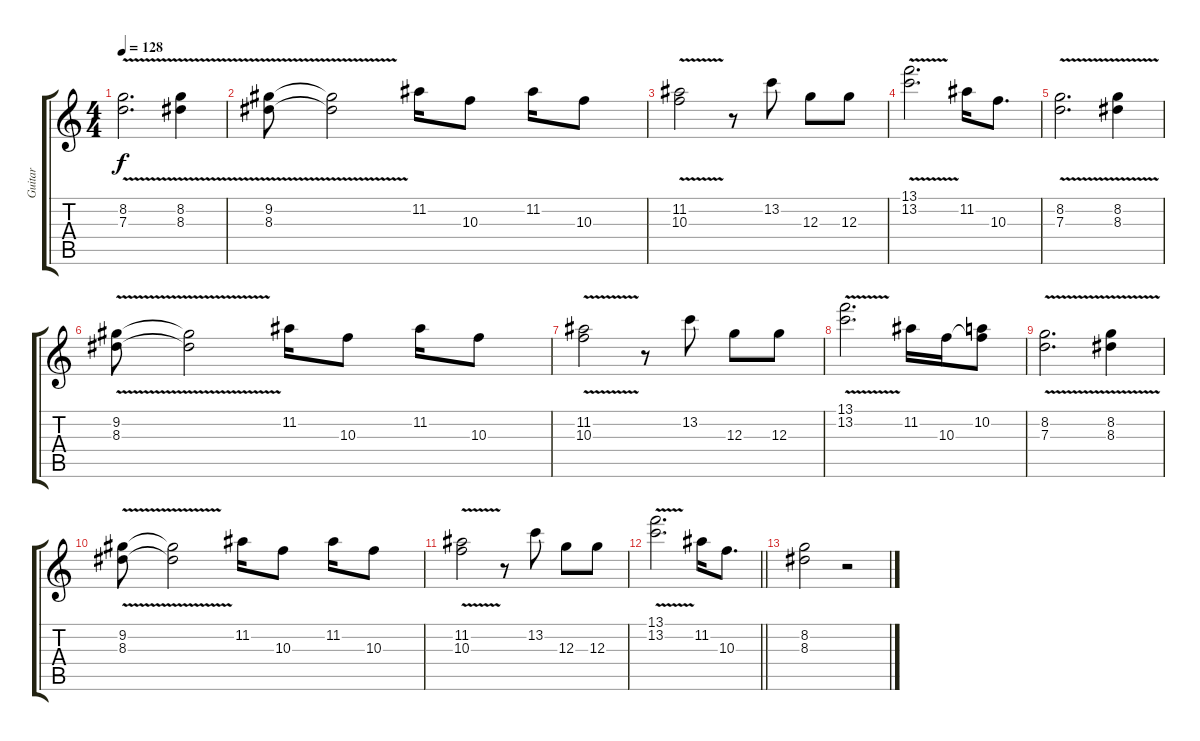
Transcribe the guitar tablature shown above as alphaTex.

\track ("Guitar" "Guitar") {instrument electricguitarmuted}
\staff {score tabs}
\tuning (E4 B3 G3 D3 A2 E2) {hide}
\ts (4 4)
\tempo 128
\clef g2
\ks c
(8.2{v} 7.3{v}).2{d dy f} (8.2{v} 8.3{v}).4 |
(9.2{v} 8.3{v}).8 (9.2{t} 8.3{t}).2 11.2.16 10.3.8 11.2.16 10.3.8 |
(11.2{v} 10.3{v}).2 r.8 13.2.8 12.3.8 12.3.8 |
(13.1{v} 13.2).2{d} 11.2.16 10.3.8{d} |
(8.2{v} 7.3{v}).2{d} (8.2{v} 8.3{v}).4 |
(9.2{v} 8.3{v}).8 (9.2{t} 8.3{t}).2 11.2.16 10.3.8 11.2.16 10.3.8 |
(11.2{v} 10.3{v}).2 r.8 13.2.8 12.3.8 12.3.8 |
(13.1{v} 13.2).2{d} 11.2.16 10.3.16 (10.2 10.3{t}).8 |
(8.2{v} 7.3{v}).2{d} (8.2{v} 8.3{v}).4 |
(9.2{v} 8.3{v}).8 (9.2{t} 8.3{t}).2 11.2.16 10.3.8 11.2.16 10.3.8 |
(11.2{v} 10.3{v}).2 r.8 13.2.8 12.3.8 12.3.8 |
\barLineRight lightlight
(13.1{v} 13.2).2{d} 11.2.16 10.3.8{d} |
(8.2 8.3).2 r.2
